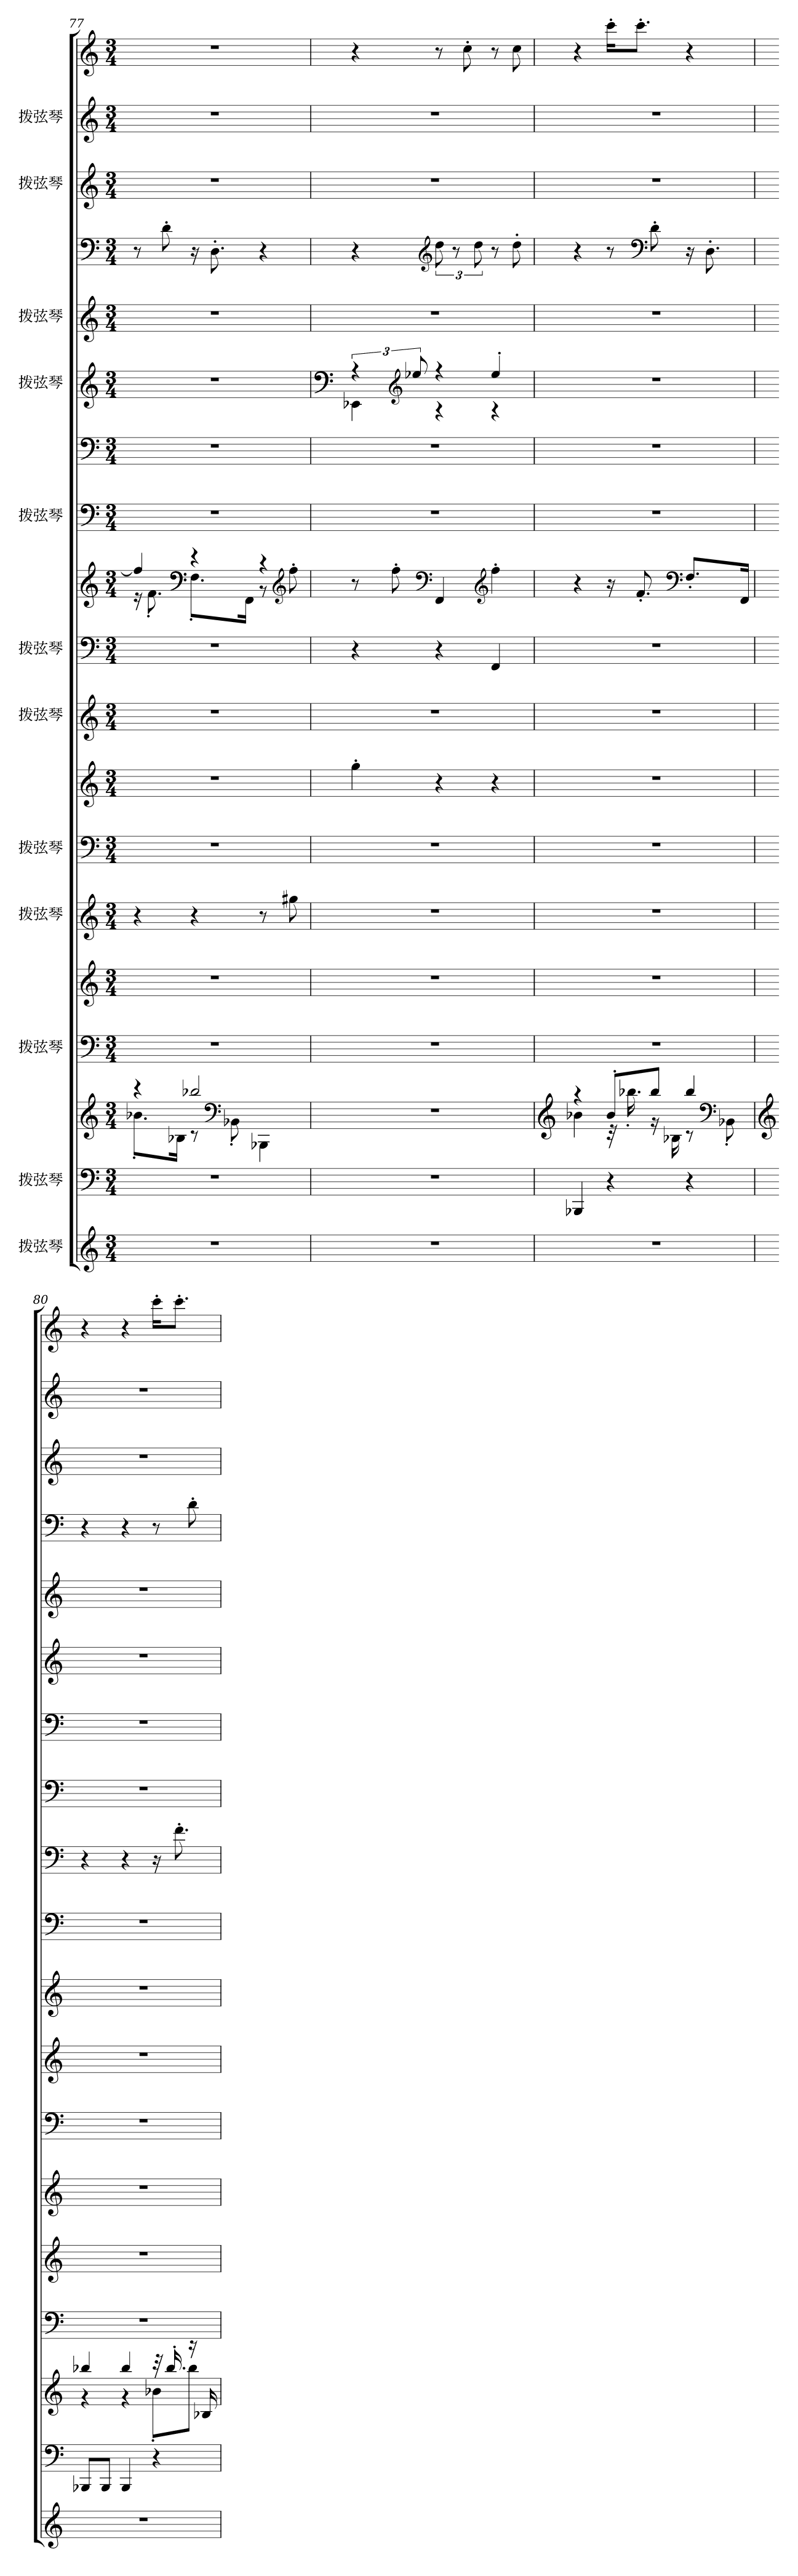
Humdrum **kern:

**kern	**kern	**kern	**kern	**kern	**kern	**kern	**kern	**kern	**kern	**kern	**kern	**kern	**kern	**kern	**kern	**kern	**kern	**kern
*part12	*part11	*part11	*part10	*part10	*part9	*part8	*part8	*part7	*part6	*part6	*part5	*part5	*part4	*part3	*part3	*part2	*part1	*part1
*staff19	*staff18	*staff17	*staff16	*staff15	*staff14	*staff13	*staff12	*staff11	*staff10	*staff9	*staff8	*staff7	*staff6	*staff5	*staff4	*staff3	*staff2	*staff1
*I"拨弦琴	*I"拨弦琴	*	*I"拨弦琴	*	*I"拨弦琴	*I"拨弦琴	*	*I"拨弦琴	*I"拨弦琴	*	*I"拨弦琴	*	*I"拨弦琴	*I"拨弦琴	*	*I"拨弦琴	*I"拨弦琴	*
*clefG2	*clefF4	*clefG2	*clefF4	*clefG2	*clefG2	*clefF4	*clefG2	*clefG2	*clefF4	*clefG2	*clefF4	*clefF4	*clefG2	*clefG2	*clefF4	*clefG2	*clefG2	*clefG2
*k[]	*k[]	*k[]	*k[]	*k[]	*k[]	*k[]	*k[]	*k[]	*k[]	*k[]	*k[]	*k[]	*k[]	*k[]	*k[]	*k[]	*k[]	*k[]
*M3/4	*M3/4	*M3/4	*M3/4	*M3/4	*M3/4	*M3/4	*M3/4	*M3/4	*M3/4	*M3/4	*M3/4	*M3/4	*M3/4	*M3/4	*M3/4	*M3/4	*M3/4	*M3/4
=77	=77	=77	=77	=77	=77	=77	=77	=77	=77	=77	=77	=77	=77	=77	=77	=77	=77	=77
*	*	*^	*	*	*	*	*	*	*	*^	*	*	*	*	*	*	*	*
2.r	2.r	4r	8.b-X'\L	2.r	2.r	4r	2.r	2.r	2.r	2.r	4ff/]	16r	2.r	2.r	2.r	2.r	8r	2.r	2.r	2.r
.	.	.	.	.	.	.	.	.	.	.	.	8.f'\	.	.	.	.	.	.	.	.
.	.	.	.	.	.	.	.	.	.	.	.	.	.	.	.	.	8d'\	.	.	.
.	.	.	16B-X\Jk	.	.	.	.	.	.	.	.	.	.	.	.	.	.	.	.	.
*	*	*	*	*	*	*	*	*	*	*	*clefF4	*	*	*	*	*	*	*	*	*
.	.	2bb-X/	8r	.	.	4r	.	.	.	.	4r	8.F'\L	.	.	.	.	16r	.	.	.
.	.	.	.	.	.	.	.	.	.	.	.	.	.	.	.	.	8.D'\	.	.	.
*	*	*clefF4	*	*	*	*	*	*	*	*	*	*	*	*	*	*	*	*	*	*
.	.	.	8BB-X'\	.	.	.	.	.	.	.	.	.	.	.	.	.	.	.	.	.
.	.	.	.	.	.	.	.	.	.	.	.	16FF\Jk	.	.	.	.	.	.	.	.
.	.	.	4BBB-X\	.	.	8r	.	.	.	.	4r	8r	.	.	.	.	4r	.	.	.
*	*	*	*	*	*	*	*	*	*	*	*clefG2	*	*	*	*	*	*	*	*	*
.	.	.	.	.	.	8gg#X\	.	.	.	.	.	8ff'\	.	.	.	.	.	.	.	.
*	*	*v	*v	*	*	*	*	*	*	*	*v	*v	*	*	*	*	*	*	*	*
=78	=78	=78	=78	=78	=78	=78	=78	=78	=78	=78	=78	=78	=78	=78	=78	=78	=78	=78
*	*	*	*	*	*	*	*	*	*	*	*	*	*clefF4	*	*	*	*	*
*	*	*	*	*	*	*	*	*	*	*	*	*	*^	*	*	*	*	*
2.r	2.r	2.r	2.r	2.r	2.r	2.r	4gg'\	2.r	4r	8r	2.r	2.r	6r	4EE-X\	2.r	4r	2.r	2.r	4r
.	.	.	.	.	.	.	.	.	.	8ff'\	.	.	.	.	.	.	.	.	.
*	*	*	*	*	*	*	*	*	*	*	*	*	*clefG2	*	*	*	*	*	*
.	.	.	.	.	.	.	.	.	.	.	.	.	12ee-X/	.	.	.	.	.	.
*	*	*	*	*	*	*	*	*	*	*clefF4	*	*	*	*	*	*clefG2	*	*	*
.	.	.	.	.	.	.	4r	.	4r	4FF/	.	.	4r	4r	.	12dd\	.	.	8r
.	.	.	.	.	.	.	.	.	.	.	.	.	.	.	.	12r	.	.	.
.	.	.	.	.	.	.	.	.	.	.	.	.	.	.	.	.	.	.	8cc'\
.	.	.	.	.	.	.	.	.	.	.	.	.	.	.	.	12dd\	.	.	.
*	*	*	*	*	*	*	*	*	*	*clefG2	*	*	*	*	*	*	*	*	*
.	.	.	.	.	.	.	4r	.	4FF/	4ff'\	.	.	4ee-'/	4r	.	8r	.	.	8r
.	.	.	.	.	.	.	.	.	.	.	.	.	.	.	.	8dd'\	.	.	8cc\
*	*	*	*	*	*	*	*	*	*	*	*	*	*v	*v	*	*	*	*	*
!!LO:PB:g=z
=79	=79	=79	=79	=79	=79	=79	=79	=79	=79	=79	=79	=79	=79	=79	=79	=79	=79	=79
*	*	*clefG2	*	*	*	*	*	*	*	*	*	*	*	*	*	*	*	*
*	*	*^	*	*	*	*	*	*	*	*	*	*	*	*	*	*	*	*
2.r	4BBB-X/	4r	4b-X\	2.r	2.r	2.r	2.r	2.r	2.r	2.r	4r	2.r	2.r	2.r	2.r	4r	2.r	2.r	4r
.	4r	8b-'/L	32r	.	.	.	.	.	.	.	16r	.	.	.	.	8r	.	.	16ccc'\KL
.	.	.	16.bb-X'\	.	.	.	.	.	.	.	.	.	.	.	.	.	.	.	.
.	.	.	.	.	.	.	.	.	.	.	8.f'/	.	.	.	.	.	.	.	8.ccc'\J
*	*	*	*	*	*	*	*	*	*	*	*	*	*	*	*	*clefF4	*	*	*
.	.	8bb-/J	16r	.	.	.	.	.	.	.	.	.	.	.	.	8d'\	.	.	.
.	.	.	16B-X\	.	.	.	.	.	.	.	.	.	.	.	.	.	.	.	.
*	*	*	*	*	*	*	*	*	*	*	*clefF4	*	*	*	*	*	*	*	*
.	4r	4bb-/	8r	.	.	.	.	.	.	.	8.F'/L	.	.	.	.	16r	.	.	4r
.	.	.	.	.	.	.	.	.	.	.	.	.	.	.	.	8.D'\	.	.	.
*	*	*clefF4	*	*	*	*	*	*	*	*	*	*	*	*	*	*	*	*	*
.	.	.	8BB-X'\	.	.	.	.	.	.	.	.	.	.	.	.	.	.	.	.
.	.	.	.	.	.	.	.	.	.	.	16FF/Jk	.	.	.	.	.	.	.	.
=80	=80	=80	=80	=80	=80	=80	=80	=80	=80	=80	=80	=80	=80	=80	=80	=80	=80	=80	=80
*	*	*clefG2	*	*	*	*	*	*	*	*	*	*	*	*	*	*	*	*	*
2.r	8BBB-X/L	4bb-X/	4r	2.r	2.r	2.r	2.r	2.r	2.r	2.r	4r	2.r	2.r	2.r	2.r	4r	2.r	2.r	4r
.	8BBB-/J	.	.	.	.	.	.	.	.	.	.	.	.	.	.	.	.	.	.
.	4BBB-/	4bb-/	4r	.	.	.	.	.	.	.	4r	.	.	.	.	4r	.	.	4r
.	4r	32r	8b-X'\L	.	.	.	.	.	.	.	16r	.	.	.	.	8r	.	.	16ccc'\KL
.	.	16.bb-'/	.	.	.	.	.	.	.	.	.	.	.	.	.	.	.	.	.
.	.	.	.	.	.	.	.	.	.	.	8.f'\	.	.	.	.	.	.	.	8.ccc'\J
.	.	16r	8bb-\J	.	.	.	.	.	.	.	.	.	.	.	.	8d'\	.	.	.
.	.	16B-X/	.	.	.	.	.	.	.	.	.	.	.	.	.	.	.	.	.
*	*	*v	*v	*	*	*	*	*	*	*	*	*	*	*	*	*	*	*	*
=	=	=	=	=	=	=	=	=	=	=	=	=	=	=	=	=	=	=
*-	*-	*-	*-	*-	*-	*-	*-	*-	*-	*-	*-	*-	*-	*-	*-	*-	*-	*-
